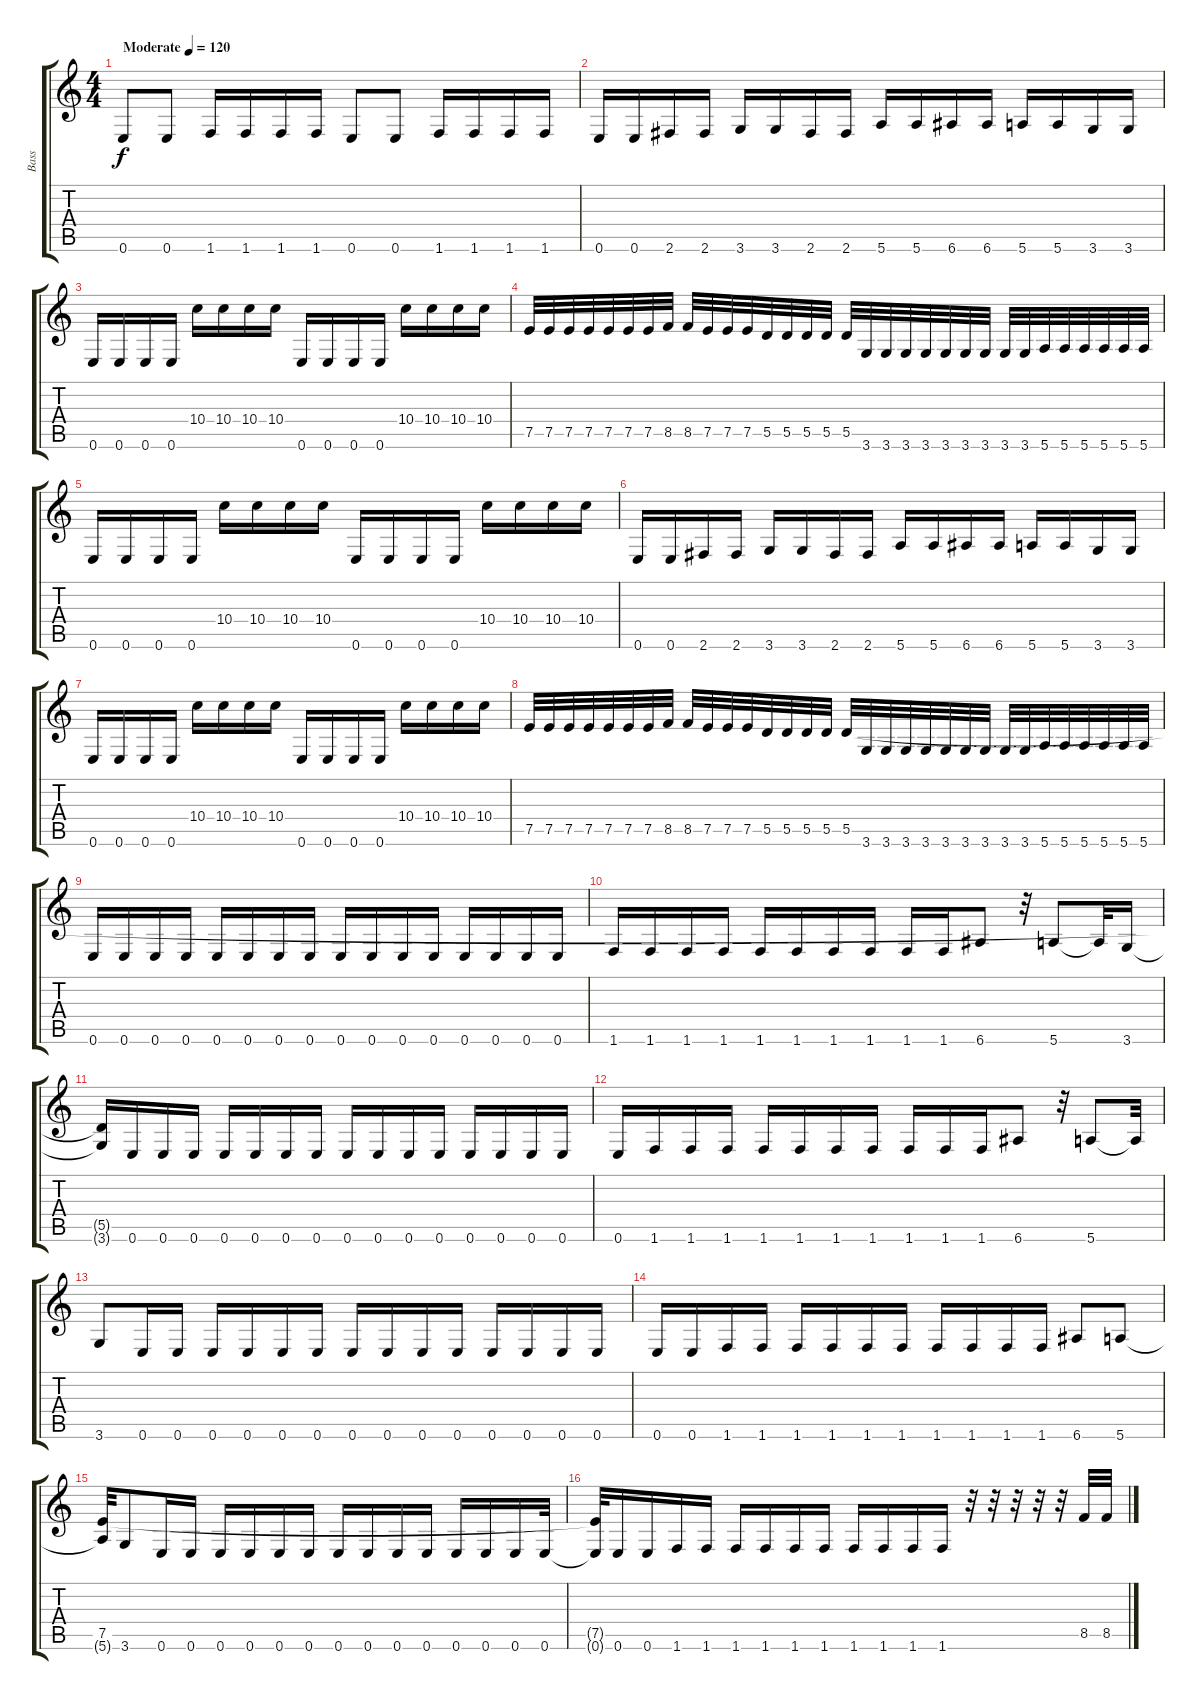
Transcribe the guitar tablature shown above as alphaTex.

\track ("Bass" "Bass") {instrument electricbasspick}
\staff {score tabs}
\tuning (E4 B3 G3 D3 A2 E2) {hide}
\ts (4 4)
\tempo (120 "Moderate")
\clef g2
\ks c
0.6.8{dy f instrument electricbasspick} 0.6.8 1.6.16 1.6.16 1.6.16 1.6.16 0.6.8 0.6.8 1.6.16 1.6.16 1.6.16 1.6.16 |
0.6.16 0.6.16 2.6.16 2.6.16 3.6.16 3.6.16 2.6.16 2.6.16 5.6.16 5.6.16 6.6.16 6.6.16 5.6.16 5.6.16 3.6.16 3.6.16 |
0.6.16 0.6.16 0.6.16 0.6.16 10.4.16 10.4.16 10.4.16 10.4.16 0.6.16 0.6.16 0.6.16 0.6.16 10.4.16 10.4.16 10.4.16 10.4.16 |
7.5.32 7.5.32 7.5.32 7.5.32 7.5.32 7.5.32 7.5.32 8.5.32 8.5.32 7.5.32 7.5.32 7.5.32 5.5.32 5.5.32 5.5.32 5.5.32 5.5.32 3.6.32 3.6.32 3.6.32 3.6.32 3.6.32 3.6.32 3.6.32 3.6.32 3.6.32 5.6.32 5.6.32 5.6.32 5.6.32 5.6.32 5.6.32 |
0.6.16 0.6.16 0.6.16 0.6.16 10.4.16 10.4.16 10.4.16 10.4.16 0.6.16 0.6.16 0.6.16 0.6.16 10.4.16 10.4.16 10.4.16 10.4.16 |
0.6.16 0.6.16 2.6.16 2.6.16 3.6.16 3.6.16 2.6.16 2.6.16 5.6.16 5.6.16 6.6.16 6.6.16 5.6.16 5.6.16 3.6.16 3.6.16 |
0.6.16 0.6.16 0.6.16 0.6.16 10.4.16 10.4.16 10.4.16 10.4.16 0.6.16 0.6.16 0.6.16 0.6.16 10.4.16 10.4.16 10.4.16 10.4.16 |
7.5.32 7.5.32 7.5.32 7.5.32 7.5.32 7.5.32 7.5.32 8.5.32 8.5.32 7.5.32 7.5.32 7.5.32 5.5.32 5.5.32 5.5.32 5.5.32 5.5.32 3.6.32 3.6.32 3.6.32 3.6.32 3.6.32 3.6.32 3.6.32 3.6.32 3.6.32 5.6.32 5.6.32 5.6.32 5.6.32 5.6.32 5.6.32 |
0.6.16 0.6.16 0.6.16 0.6.16 0.6.16 0.6.16 0.6.16 0.6.16 0.6.16 0.6.16 0.6.16 0.6.16 0.6.16 0.6.16 0.6.16 0.6.16 |
1.6.16 1.6.16 1.6.16 1.6.16 1.6.16 1.6.16 1.6.16 1.6.16 1.6.16 1.6.16 6.6.8 r.32 5.6.8 5.6{t}.32 3.6.16 |
(5.5{t} 3.6{t}).16 0.6.16 0.6.16 0.6.16 0.6.16 0.6.16 0.6.16 0.6.16 0.6.16 0.6.16 0.6.16 0.6.16 0.6.16 0.6.16 0.6.16 0.6.16 |
0.6.16 1.6.16 1.6.16 1.6.16 1.6.16 1.6.16 1.6.16 1.6.16 1.6.16 1.6.16 1.6.16 6.6.8 r.32 5.6.8 5.6{t}.32 |
3.6.8 0.6.16 0.6.16 0.6.16 0.6.16 0.6.16 0.6.16 0.6.16 0.6.16 0.6.16 0.6.16 0.6.16 0.6.16 0.6.16 0.6.16 |
0.6.16 0.6.16 1.6.16 1.6.16 1.6.16 1.6.16 1.6.16 1.6.16 1.6.16 1.6.16 1.6.16 1.6.16 6.6.8 5.6.8 |
(7.5 5.6{t}).32 3.6.8 0.6.16 0.6.16 0.6.16 0.6.16 0.6.16 0.6.16 0.6.16 0.6.16 0.6.16 0.6.16 0.6.16 0.6.16 0.6.16 0.6.32 |
(7.5{t} 0.6{t}).32 0.6.16 0.6.16 1.6.16 1.6.16 1.6.16 1.6.16 1.6.16 1.6.16 1.6.16 1.6.16 1.6.16 1.6.16 r.32 r.32 r.32 r.32 r.32 8.5.32 8.5.32
